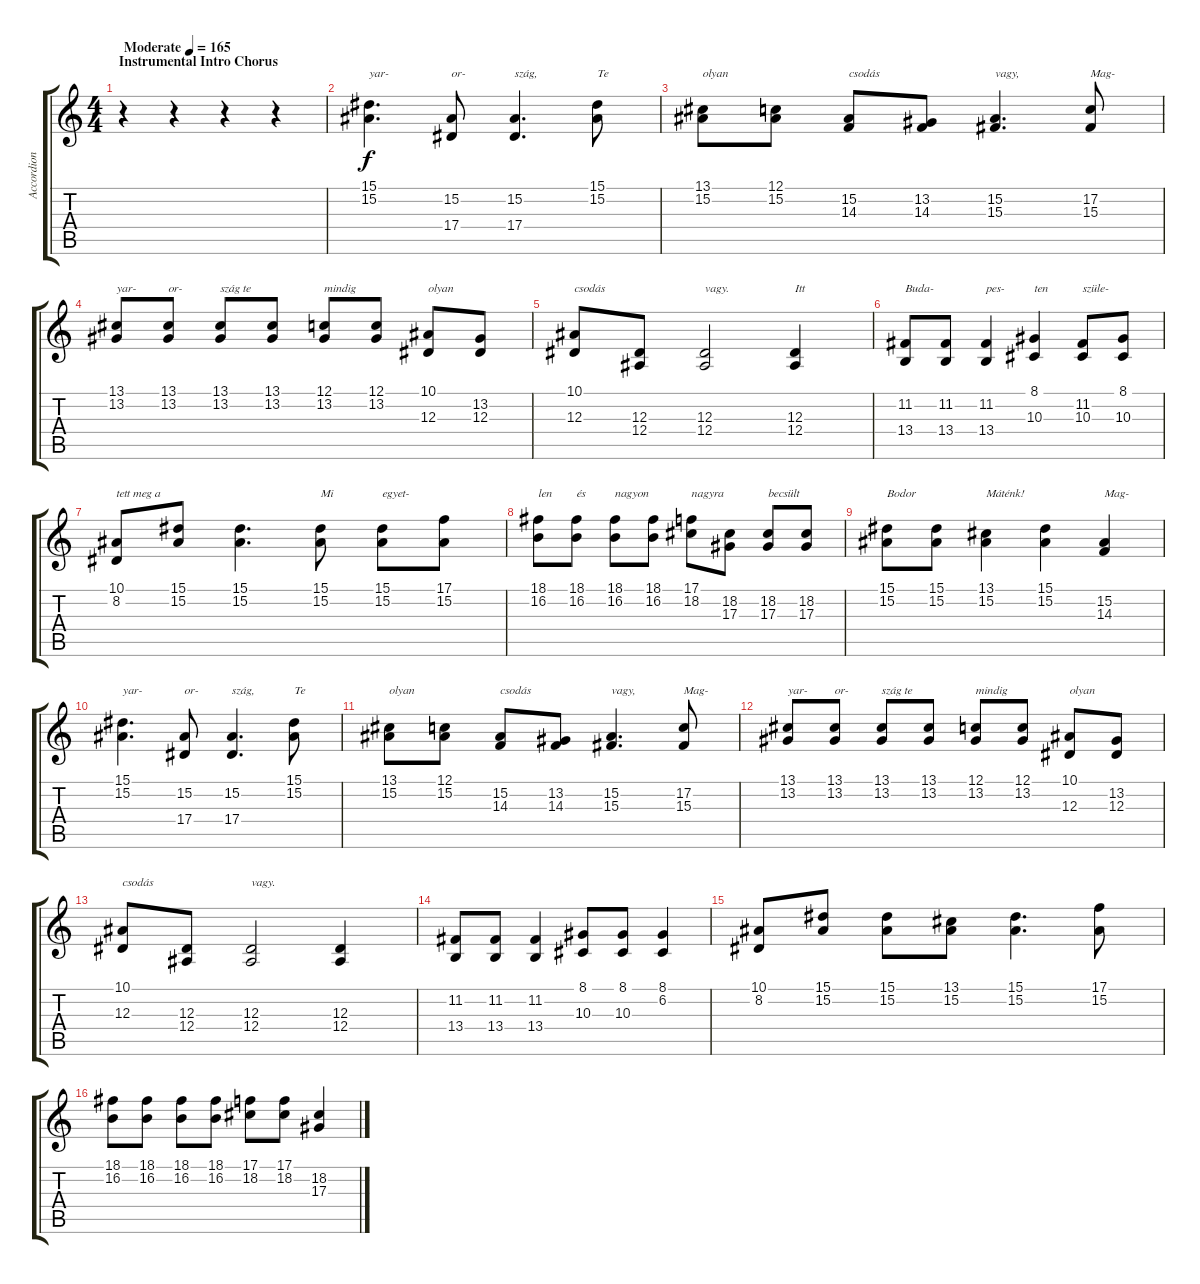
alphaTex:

\track ("Accordion" "Accordion") {instrument accordion}
\staff {score tabs}
\tuning (C4 G3 Eb3 Bb2 F2 C2) {hide}
\ts (4 4)
\section ("" "Instrumental Intro Chorus")
\tempo (165 "Moderate")
\clef g2
\ks c
r.4{dy f instrument accordion} r.4 r.4 r.4 |
(15.1 15.2).4{d txt "yar-"} (15.2 17.4).8{txt "or-"} (15.2 17.4).4{d txt "szág,"} (15.1 15.2).8{txt "Te"} |
(13.1 15.2).8{txt "olyan"} (12.1 15.2).8 (15.2 14.3).8{txt "csodás"} (13.2 14.3).8 (15.2 15.3).4{d txt "vagy,"} (17.2 15.3).8{txt "Mag-"} |
(13.1 13.2).8{txt "yar-"} (13.1 13.2).8{txt "or-"} (13.1 13.2).8{txt "szág te"} (13.1 13.2).8 (12.1 13.2).8{txt "mindig"} (12.1 13.2).8 (10.1 12.3).8{txt "olyan"} (13.2 12.3).8 |
(10.1 12.3).8{txt "csodás"} (12.3 12.4).8 (12.3 12.4).2{txt "vagy."} (12.3 12.4).4{txt "Itt"} |
(11.2 13.4).8{txt "Buda-"} (11.2 13.4).8 (11.2 13.4).4{txt "pes-"} (8.1 10.3).4{txt "ten"} (11.2 10.3).8{txt "szüle-"} (8.1 10.3).8 |
(10.1 8.2).8{txt "tett meg a"} (15.1 15.2).8 (15.1 15.2).4{d} (15.1 15.2).8{txt "Mi"} (15.1 15.2).8{txt "egyet-"} (17.1 15.2).8 |
(18.1 16.2).8{txt "len"} (18.1 16.2).8{txt "és"} (18.1 16.2).8{txt "nagyon"} (18.1 16.2).8 (17.1 18.2).8{txt "nagyra"} (18.2 17.3).8 (18.2 17.3).8{txt "becsült"} (18.2 17.3).8 |
(15.1 15.2).8{txt "Bodor"} (15.1 15.2).8 (13.1 15.2).4{txt "Máténk!"} (15.1 15.2).4 (15.2 14.3).4{txt "Mag-"} |
(15.1 15.2).4{d txt "yar-"} (15.2 17.4).8{txt "or-"} (15.2 17.4).4{d txt "szág,"} (15.1 15.2).8{txt "Te"} |
(13.1 15.2).8{txt "olyan"} (12.1 15.2).8 (15.2 14.3).8{txt "csodás"} (13.2 14.3).8 (15.2 15.3).4{d txt "vagy,"} (17.2 15.3).8{txt "Mag-"} |
(13.1 13.2).8{txt "yar-"} (13.1 13.2).8{txt "or-"} (13.1 13.2).8{txt "szág te"} (13.1 13.2).8 (12.1 13.2).8{txt "mindig"} (12.1 13.2).8 (10.1 12.3).8{txt "olyan"} (13.2 12.3).8 |
(10.1 12.3).8{txt "csodás"} (12.3 12.4).8 (12.3 12.4).2{txt "vagy."} (12.3 12.4).4 |
(11.2 13.4).8 (11.2 13.4).8 (11.2 13.4).4 (8.1 10.3).8 (8.1 10.3).8 (8.1 6.2).4 |
(10.1 8.2).8 (15.1 15.2).8 (15.1 15.2).8 (13.1 15.2).8 (15.1 15.2).4{d} (17.1 15.2).8 |
(18.1 16.2).8 (18.1 16.2).8 (18.1 16.2).8 (18.1 16.2).8 (17.1 18.2).8 (17.1 18.2).8 (18.2 17.3).4
